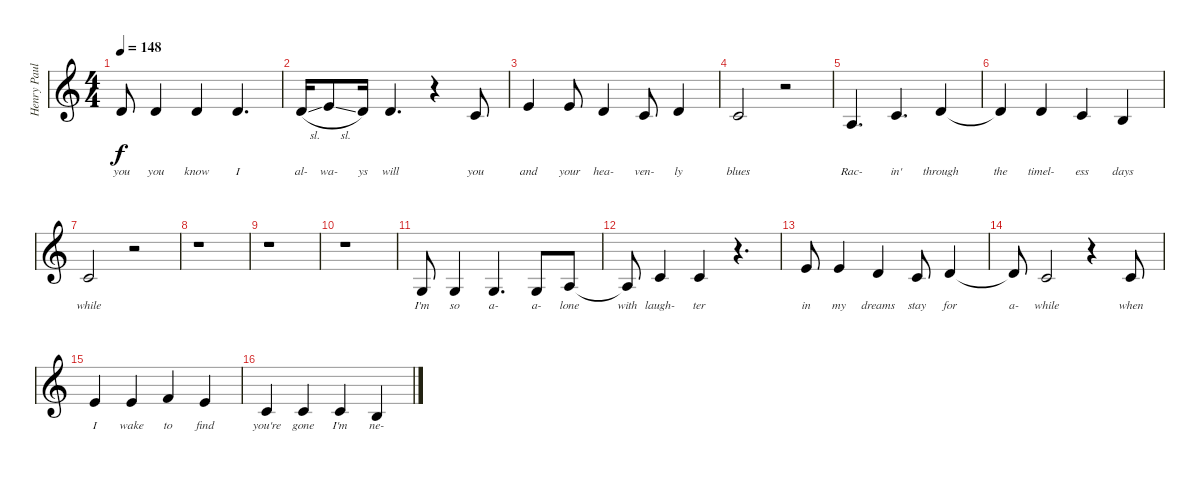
\track ("Henry Paul Vocals" "Henry Paul") {instrument englishhorn}
\staff {score}
\tuning (E4 B3 G3 D3 A2 E2) {hide}
\ts (4 4)
\tempo 148
\clef g2
\ks c
7.3.8{lyrics (0 "you") lyrics (1 "") lyrics (2 "") lyrics (3 "") lyrics (4 "") dy f} 7.3.4{lyrics (0 "you") lyrics (1 "") lyrics (2 "") lyrics (3 "") lyrics (4 "")} 7.3.4{lyrics (0 "know") lyrics (1 "") lyrics (2 "") lyrics (3 "") lyrics (4 "")} 7.3.4{d lyrics (0 "I") lyrics (1 "") lyrics (2 "") lyrics (3 "") lyrics (4 "")} |
7.3{sl}.16{lyrics (0 "al-") lyrics (1 "") lyrics (2 "") lyrics (3 "") lyrics (4 "")} 9.3{sl}.8{lyrics (0 "wa-") lyrics (1 "") lyrics (2 "") lyrics (3 "") lyrics (4 "")} 7.3.16{lyrics (0 "ys") lyrics (1 "") lyrics (2 "") lyrics (3 "") lyrics (4 "")} 7.3.4{d lyrics (0 "will") lyrics (1 "") lyrics (2 "") lyrics (3 "") lyrics (4 "")} r.4 5.3.8{lyrics (0 "you") lyrics (1 "") lyrics (2 "") lyrics (3 "") lyrics (4 "")} |
5.2.4{lyrics (0 "and") lyrics (1 "") lyrics (2 "") lyrics (3 "") lyrics (4 "")} 5.2.8{lyrics (0 "your") lyrics (1 "") lyrics (2 "") lyrics (3 "") lyrics (4 "")} 7.3.4{lyrics (0 "hea-") lyrics (1 "") lyrics (2 "") lyrics (3 "") lyrics (4 "")} 5.3.8{lyrics (0 "ven-") lyrics (1 "") lyrics (2 "") lyrics (3 "") lyrics (4 "")} 7.3.4{lyrics (0 "ly") lyrics (1 "") lyrics (2 "") lyrics (3 "") lyrics (4 "")} |
5.3.2{lyrics (0 "blues") lyrics (1 "") lyrics (2 "") lyrics (3 "") lyrics (4 "")} r.2 |
7.4.4{d lyrics (0 "Rac-") lyrics (1 "") lyrics (2 "") lyrics (3 "") lyrics (4 "")} 5.3.4{d lyrics (0 "in'") lyrics (1 "") lyrics (2 "") lyrics (3 "") lyrics (4 "")} 7.3.4{lyrics (0 "through") lyrics (1 "") lyrics (2 "") lyrics (3 "") lyrics (4 "")} |
7.3{t}.4{lyrics (0 "the") lyrics (1 "") lyrics (2 "") lyrics (3 "") lyrics (4 "")} 7.3.4{lyrics (0 "timel-") lyrics (1 "") lyrics (2 "") lyrics (3 "") lyrics (4 "")} 5.3.4{lyrics (0 "ess") lyrics (1 "") lyrics (2 "") lyrics (3 "") lyrics (4 "")} 4.3.4{lyrics (0 "days") lyrics (1 "") lyrics (2 "") lyrics (3 "") lyrics (4 "")} |
5.3.2{lyrics (0 "while") lyrics (1 "") lyrics (2 "") lyrics (3 "") lyrics (4 "")} r.2 |
r.1 |
r.1 |
r.1 |
5.4.8{lyrics (0 "I'm") lyrics (1 "") lyrics (2 "") lyrics (3 "") lyrics (4 "")} 5.4.4{lyrics (0 "so") lyrics (1 "") lyrics (2 "") lyrics (3 "") lyrics (4 "")} 5.4.4{d lyrics (0 "a-") lyrics (1 "") lyrics (2 "") lyrics (3 "") lyrics (4 "")} 5.4.8{lyrics (0 "a-") lyrics (1 "") lyrics (2 "") lyrics (3 "") lyrics (4 "")} 7.4.8{lyrics (0 "lone") lyrics (1 "") lyrics (2 "") lyrics (3 "") lyrics (4 "")} |
7.4{t}.8{lyrics (0 "with") lyrics (1 "") lyrics (2 "") lyrics (3 "") lyrics (4 "")} 5.3.4{lyrics (0 "laugh-") lyrics (1 "") lyrics (2 "") lyrics (3 "") lyrics (4 "")} 5.3.4{lyrics (0 "ter") lyrics (1 "") lyrics (2 "") lyrics (3 "") lyrics (4 "")} r.4{d} |
5.2.8{lyrics (0 "in") lyrics (1 "") lyrics (2 "") lyrics (3 "") lyrics (4 "")} 5.2.4{lyrics (0 "my") lyrics (1 "") lyrics (2 "") lyrics (3 "") lyrics (4 "")} 7.3.4{lyrics (0 "dreams") lyrics (1 "") lyrics (2 "") lyrics (3 "") lyrics (4 "")} 5.3.8{lyrics (0 "stay") lyrics (1 "") lyrics (2 "") lyrics (3 "") lyrics (4 "")} 7.3.4{lyrics (0 "for") lyrics (1 "") lyrics (2 "") lyrics (3 "") lyrics (4 "")} |
7.3{t}.8{lyrics (0 "a-") lyrics (1 "") lyrics (2 "") lyrics (3 "") lyrics (4 "")} 5.3.2{lyrics (0 "while") lyrics (1 "") lyrics (2 "") lyrics (3 "") lyrics (4 "")} r.4 5.3.8{lyrics (0 "when") lyrics (1 "") lyrics (2 "") lyrics (3 "") lyrics (4 "")} |
5.2.4{lyrics (0 "I") lyrics (1 "") lyrics (2 "") lyrics (3 "") lyrics (4 "")} 5.2.4{lyrics (0 "wake") lyrics (1 "") lyrics (2 "") lyrics (3 "") lyrics (4 "")} 6.2.4{lyrics (0 "to") lyrics (1 "") lyrics (2 "") lyrics (3 "") lyrics (4 "")} 5.2.4{lyrics (0 "find") lyrics (1 "") lyrics (2 "") lyrics (3 "") lyrics (4 "")} |
5.3.4{lyrics (0 "you're") lyrics (1 "") lyrics (2 "") lyrics (3 "") lyrics (4 "")} 5.3.4{lyrics (0 "gone") lyrics (1 "") lyrics (2 "") lyrics (3 "") lyrics (4 "")} 5.3.4{lyrics (0 "I'm") lyrics (1 "") lyrics (2 "") lyrics (3 "") lyrics (4 "")} 4.3.4{lyrics (0 "ne-") lyrics (1 "") lyrics (2 "") lyrics (3 "") lyrics (4 "")}
